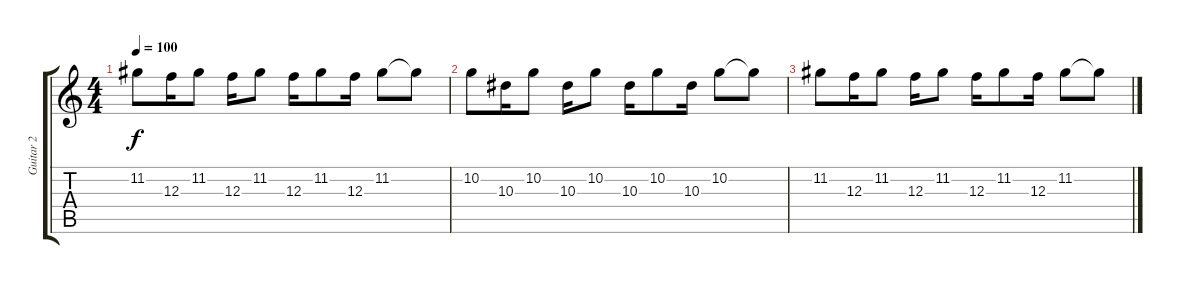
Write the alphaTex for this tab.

\track ("Guitar 2" "Guitar 2") {instrument distortionguitar}
\staff {score tabs}
\tuning (D4 A3 F3 C3 G2 C2) {hide}
\ts (4 4)
\tempo 100
\clef g2
\ks c
11.2.8{dy f volume 1} 12.3.16 11.2.8 12.3.16 11.2.8 12.3.16 11.2.8 12.3.16 11.2.8 11.2{t}.8 |
10.2.8{volume 0} 10.3.16 10.2.8 10.3.16 10.2.8 10.3.16 10.2.8 10.3.16 10.2.8 10.2{t}.8 |
11.2.8{volume 0} 12.3.16 11.2.8 12.3.16 11.2.8 12.3.16 11.2.8 12.3.16 11.2.8 11.2{t}.8
